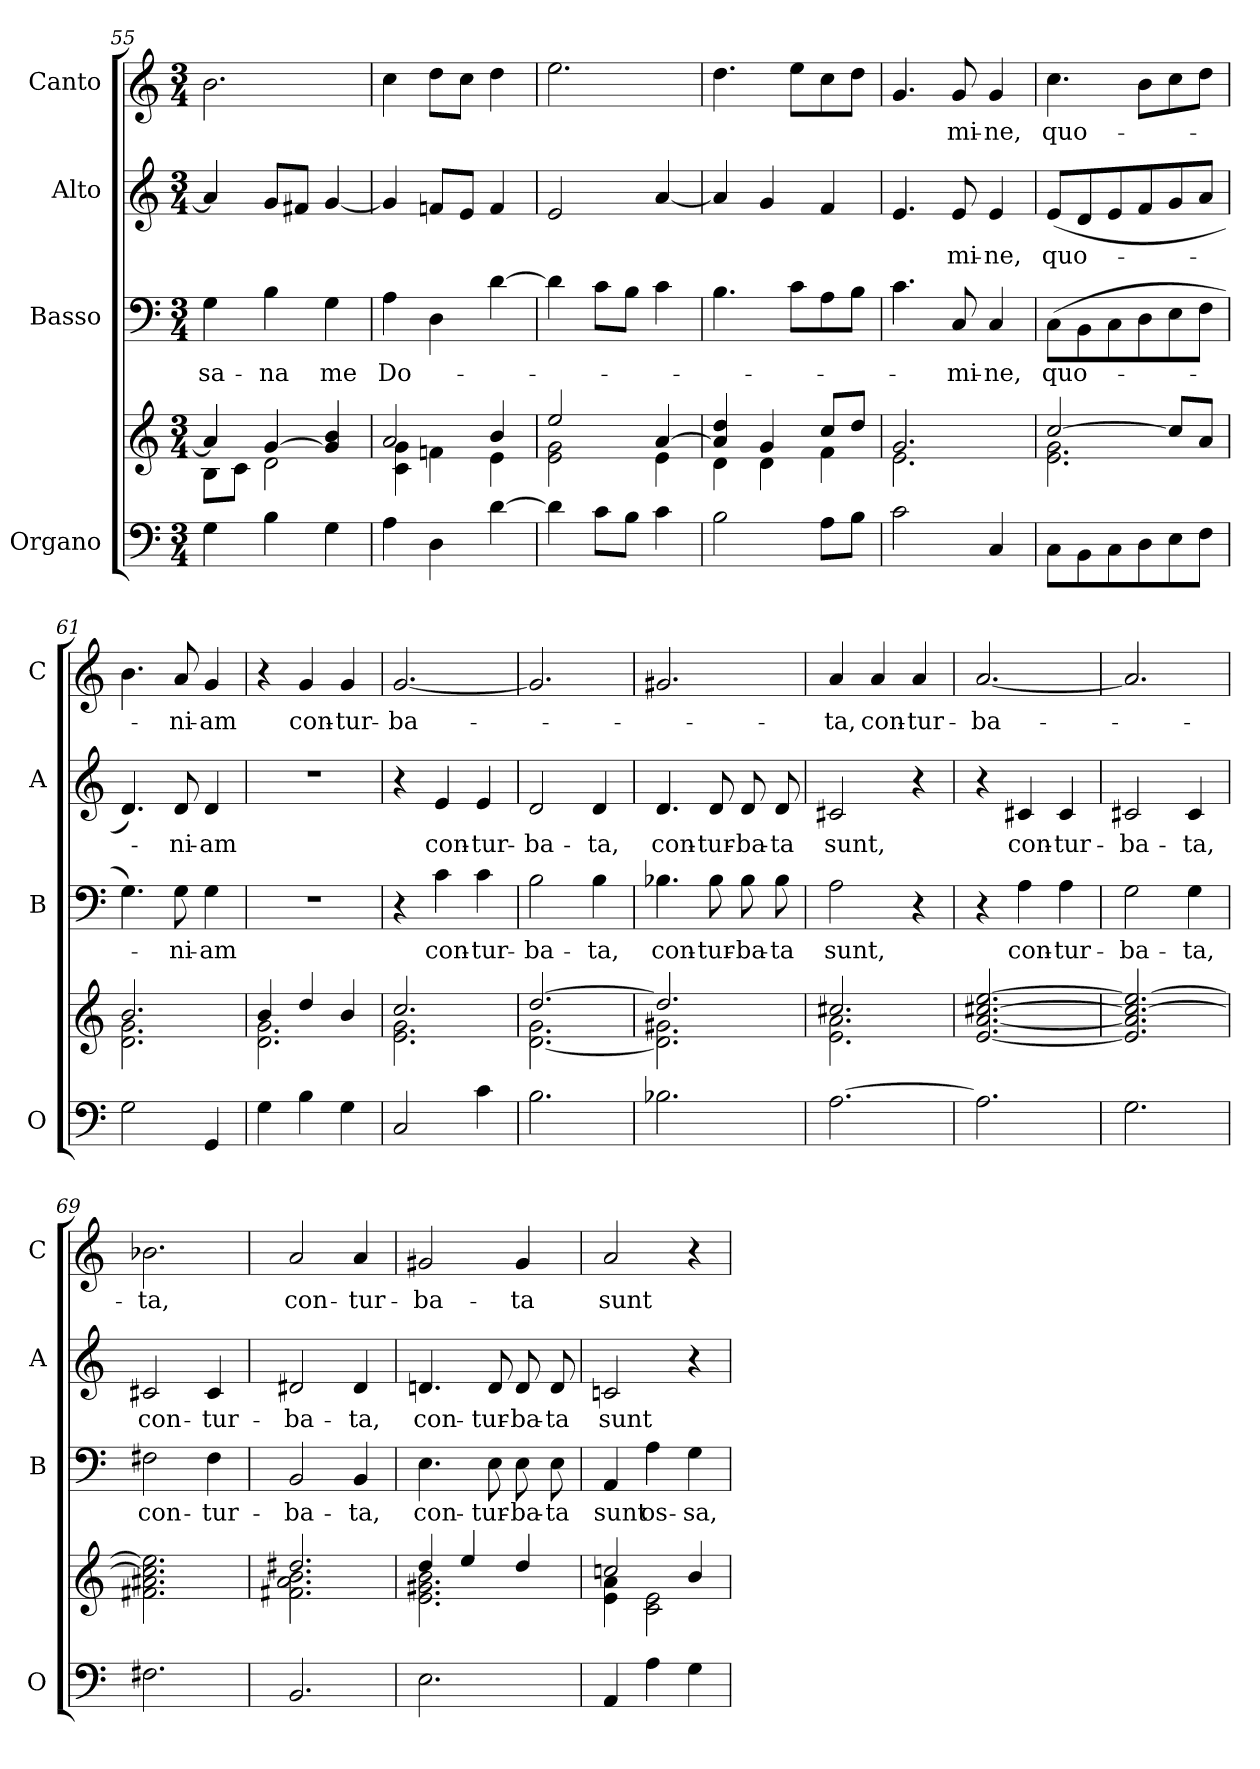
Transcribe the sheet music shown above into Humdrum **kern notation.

**kern	**kern	**kern	**text	**kern	**text	**kern	**text
*part4	*part4	*part3	*part3	*part2	*part2	*part1	*part1
*staff5	*staff4	*staff3	*staff3	*staff2	*staff2	*staff1	*staff1
*I"Organo	*	*I"Basso	*	*I"Alto	*	*I"Canto	*
*I'O	*	*I'B	*	*I'A	*	*I'C	*
*clefF4	*clefG2	*clefF4	*	*clefG2	*	*clefG2	*
*k[]	*k[]	*k[]	*	*k[]	*	*k[]	*
*M3/4	*M3/4	*M3/4	*	*M3/4	*	*M3/4	*
=55	=55	=55	=55	=55	=55	=55	=55
*	*^	*	*	*	*	*	*
4G\	4a/]	8B\L	4G\	sa-	4a/]	.	2.b\	.
.	.	8c\J	.	.	.	.	.	.
4B\	[4g/	2d\	4B\	-na	8g/L	.	.	.
.	.	.	.	.	8f#X/J	.	.	.
4G\	4g/] 4b/	.	4G\	me	[4g/	.	.	.
=56	=56	=56	=56	=56	=56	=56	=56	=56
4A\	2a/	4c\ 4g\	4A\	Do-	4g/]	.	4cc\	.
4D\	.	4fn\	4D\	.	8fn/L	.	8dd\L	.
.	.	.	.	.	8e/J	.	8cc\J	.
[4d\	4b/	4e\	[4d\	.	4f/	.	4dd\	.
=57	=57	=57	=57	=57	=57	=57	=57	=57
4d\]	2ee/	2e\ 2g\	4d\]	.	2e/	.	2.ee\	.
8c\L	.	.	8c\L	.	.	.	.	.
8B\J	.	.	8B\J	.	.	.	.	.
4c\	[4a/	4e\	4c\	.	[4a/	.	.	.
=58	=58	=58	=58	=58	=58	=58	=58	=58
2B\	4a/] 4dd/	4d\	4.B\	.	4a/]	.	4.dd\	.
.	4g/	4d\	.	.	4g/	.	.	.
.	.	.	8c\L	.	.	.	8ee\L	.
8A\L	8cc/L	4f\	8A\	.	4f/	.	8cc\	.
8B\J	8dd/J	.	8B\J	.	.	.	8dd\J	.
!!LO:LB:g=z
=59	=59	=59	=59	=59	=59	=59	=59	=59
2c\	2.g/	2.e\	4.c\	.	4.e/	.	4.g/	.
.	.	.	8C/	mi-	8e/	mi-	8g/	mi-
4C/	.	.	4C/	-ne,	4e/	-ne,	4g/	-ne,
=60	=60	=60	=60	=60	=60	=60	=60	=60
8C\L	[2cc/	2.e\ 2.g\	(8C\L	quo-	(8e/L	quo-	4.cc\	quo-
8BB\	.	.	8BB\	.	8d/	.	.	.
8C\	.	.	8C\	.	8e/	.	.	.
8D\	.	.	8D\	.	8f/	.	8b\L	.
8E\	8cc/L]	.	8E\	.	8g/	.	8cc\	.
8F\J	8a/J	.	8F\J	.	8a/J	.	8dd\J	.
=61	=61	=61	=61	=61	=61	=61	=61	=61
2G\	2.b/	2.d\ 2.g\	4.G\)	.	4.d/)	.	4.b\	.
.	.	.	8G\	ni-	8d/	ni-	8a/	ni-
4GG/	.	.	4G\	-am	4d/	-am	4g/	-am
=62	=62	=62	=62	=62	=62	=62	=62	=62
4G\	4b/	2.d\ 2.g\	2.r	.	2.r	.	4r	.
4B\	4dd/	.	.	.	.	.	4g/	con-
4G\	4b/	.	.	.	.	.	4g/	-tur-
=63	=63	=63	=63	=63	=63	=63	=63	=63
2C/	2.cc/	2.e\ 2.g\	4r	.	4r	.	[2.g/	-ba-
.	.	.	4c\	con-	4e/	con-	.	.
4c\	.	.	4c\	-tur-	4e/	-tur-	.	.
=64	=64	=64	=64	=64	=64	=64	=64	=64
2.B\	[2.dd/	[2.d\ 2.g\	2B\	-ba-	2d/	-ba-	2.g/]	.
.	.	.	4B\	-ta,	4d/	-ta,	.	.
=65	=65	=65	=65	=65	=65	=65	=65	=65
2.B-X\	2.dd/]	2.d\] 2.g#X\	4.B-X\	con-	4.d/	con-	2.g#X/	.
.	.	.	8B-\	-tur-	8d/	-tur-	.	.
.	.	.	8B-\	-ba-	8d/	-ba-	.	.
.	.	.	8B-\	-ta	8d/	-ta	.	.
!!LO:LB:g=z
=66	=66	=66	=66	=66	=66	=66	=66	=66
[2.A\	2.cc#X/	2.e\ 2.a\	2A\	sunt,	2c#X/	sunt,	4a/	ta,
.	.	.	.	.	.	.	4a/	con-
.	.	.	4r	.	4r	.	4a/	-tur-
*	*v	*v	*	*	*	*	*	*
=67	=67	=67	=67	=67	=67	=67	=67
2.A\]	[2.e/ [2.a/ [2.cc#X/ [2.ee/	4r	.	4r	.	[2.a/	-ba-
.	.	4A\	con-	4c#X/	con-	.	.
.	.	4A\	-tur-	4c#/	-tur-	.	.
=68	=68	=68	=68	=68	=68	=68	=68
2.G\	2.e/] 2.a/] 2.cc#/_ 2.ee/_	2G\	-ba-	2c#X/	-ba-	2.a/]	.
.	.	4G\	-ta,	4c#/	-ta,	.	.
=69	=69	=69	=69	=69	=69	=69	=69
2.F#X\	2.f#X\ 2.a#X\ 2.cc#\] 2.ee\]	2F#X\	con-	2c#X/	con-	2.b-X\	ta,
.	.	4F#\	-tur-	4c#/	-tur-	.	.
=70	=70	=70	=70	=70	=70	=70	=70
*	*^	*	*	*	*	*	*
2.BB/	2.dd#X/	2.f#X\ 2.a\ 2.b\	2BB/	-ba-	2d#X/	-ba-	2a/	con-
.	.	.	4BB/	-ta,	4d#/	-ta,	4a/	-tur-
=71	=71	=71	=71	=71	=71	=71	=71	=71
2.E\	4dd/	2.e\ 2.g#X\ 2.b\	4.E\	con-	4.dn/	con-	2g#X/	-ba-
.	4ee/	.	.	.	.	.	.	.
.	.	.	8E\	-tur-	8d/	-tur-	.	.
.	4dd/	.	8E\	-ba-	8d/	-ba-	4g#/	-ta
.	.	.	8E\	-ta	8d/	-ta	.	.
=72	=72	=72	=72	=72	=72	=72	=72	=72
4AA/	2ccn/	4e\ 4a\	4AA/	sunt	2cn/	sunt	2a/	sunt
4A\	.	2c\ 2e\	4A\	os-	.	.	.	.
4G\	4b/	.	4G\	-sa,	4r	.	4r	.
*	*v	*v	*	*	*	*	*	*
=	=	=	=	=	=	=	=
*-	*-	*-	*-	*-	*-	*-	*-
